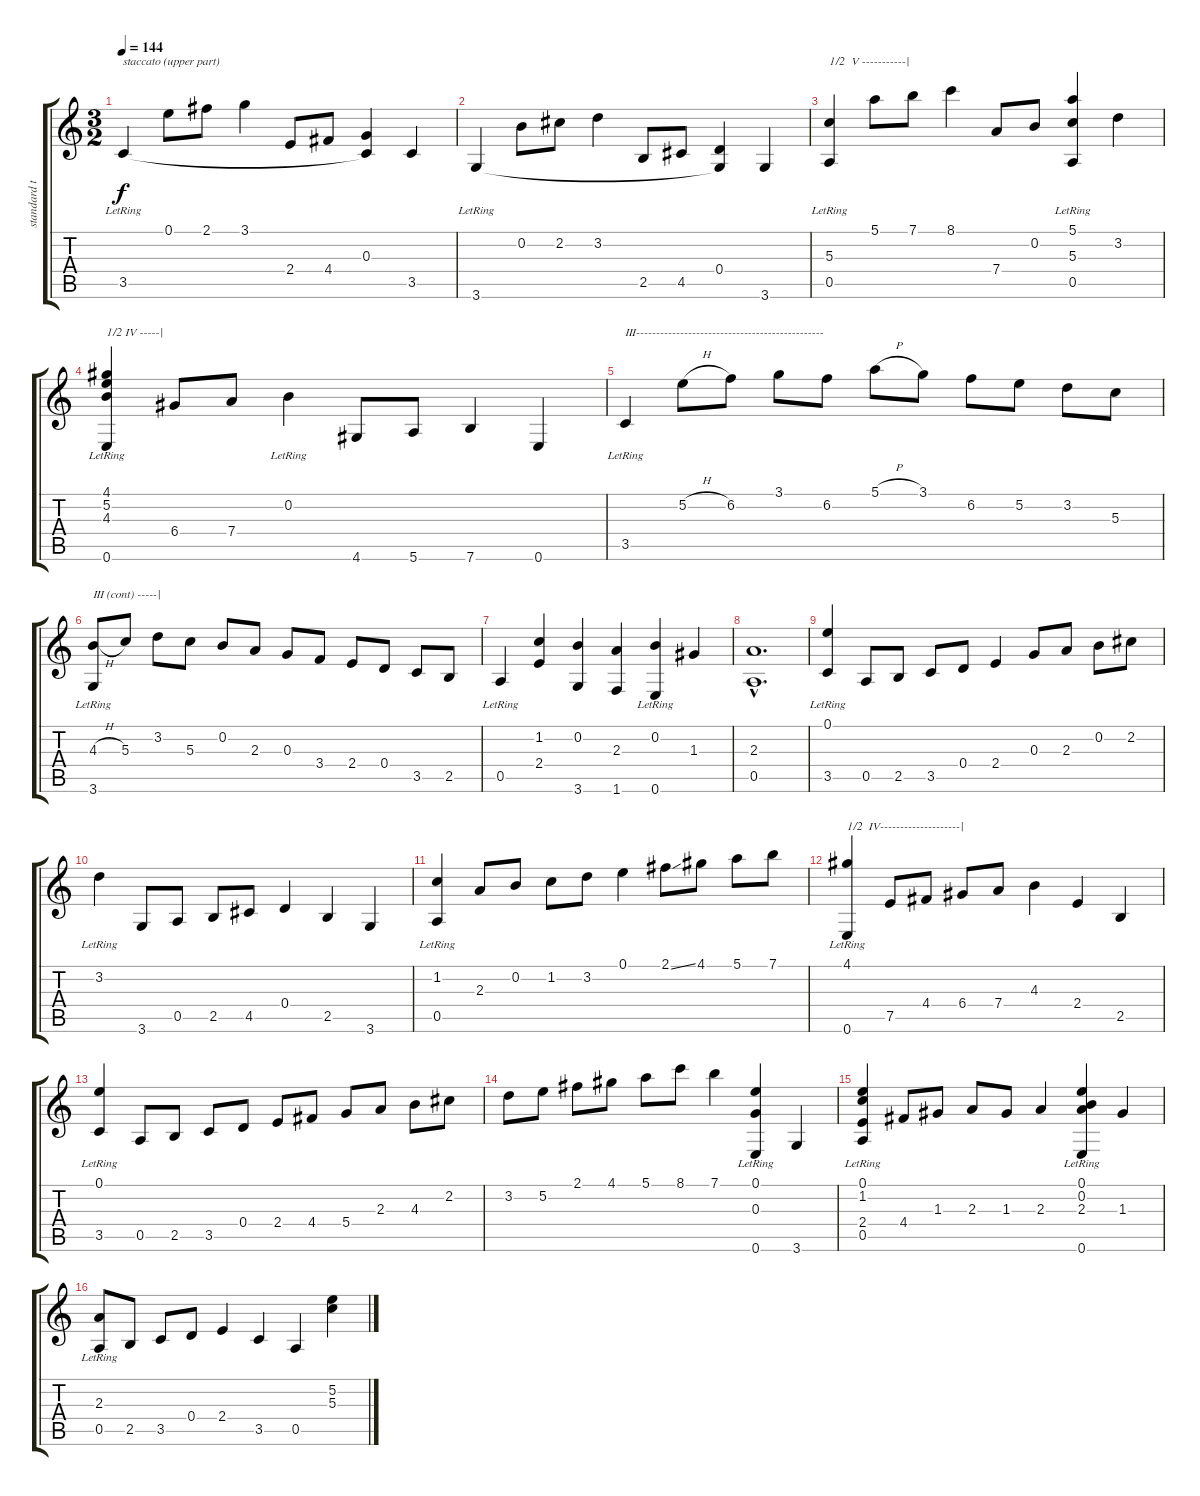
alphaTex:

\track ("standard tuning" "standard t") {instrument acousticguitarnylon}
\staff {score tabs}
\tuning (E4 B3 G3 D3 A2 E2) {hide}
\ts (3 2)
\tempo 144
\clef g2
\ks c
3.5{lr}.4{txt "staccato (upper part)" dy f} 0.1.8 2.1.8 3.1.4 2.4.8 4.4.8 (0.3 3.5{t}).4 3.5.4 |
3.6{lr}.4 0.2.8 2.2.8 3.2.4 2.5.8 4.5.8 (0.4 3.6{t}).4 3.6.4 |
(5.3 0.5{lr}).4{txt "1/2  V -----------|"} 5.1.8 7.1.8 8.1.4 7.4.8 0.2.8 (5.1 5.3 0.5{lr}).4 3.2.4 |
(4.1 5.2 4.3 0.6{lr}).4{txt "1/2 IV -----|"} 6.4.8 7.4.8 0.2{lr}.4 4.6.8 5.6.8 7.6.4 0.6.4 |
3.5{lr}.4{txt "III-----------------------------------------------"} 5.2{h}.8 6.2.8 3.1.8 6.2.8 5.1{h}.8 3.1.8 6.2.8 5.2.8 3.2.8 5.3.8 |
(4.3{h} 3.6{lr}).8{txt "III (cont) -----|"} 5.3.8 3.2.8 5.3.8 0.2.8 2.3.8 0.3.8 3.4.8 2.4.8 0.4.8 3.5.8 2.5.8 |
0.5{lr}.4 (1.2 2.4).4 (0.2 3.6).4 (2.3 1.6).4 (0.2 0.6{lr}).4 1.3.4 |
(2.3{hac} 0.5{hac}).1{d} |
(0.1{lr} 3.5).4 0.5.8 2.5.8 3.5.8 0.4.8 2.4.4 0.3.8 2.3.8 0.2.8 2.2.8 |
3.2{lr}.4 3.6.8 0.5.8 2.5.8 4.5.8 0.4.4 2.5.4 3.6.4 |
(1.2 0.5{lr}).4 2.3.8 0.2.8 1.2.8 3.2.8 0.1.4 2.1{ss}.8 4.1.8 5.1.8 7.1.8 |
(4.1{lr} 0.6{lr}).4{txt "1/2  IV--------------------|"} 7.5.8 4.4.8 6.4.8 7.4.8 4.3.4 2.4.4 2.5.4 |
(0.1{lr} 3.5).4 0.5.8 2.5.8 3.5.8 0.4.8 2.4.8 4.4.8 5.4.8 2.3.8 4.3.8 2.2.8 |
3.2.8 5.2.8 2.1.8 4.1.8 5.1.8 8.1.8 7.1.4 (0.1{lr} 0.3{lr} 0.6).4 3.6.4 |
(0.1{lr} 1.2 2.4 0.5{lr}).4 4.4.8 1.3.8 2.3.8 1.3.8 2.3.4 (0.1{lr} 0.2{lr} 2.3 0.6{lr}).4 1.3.4 |
(2.3{lr} 0.5).8 2.5.8 3.5.8 0.4.8 2.4.4 3.5.4 0.5.4 (5.2 5.3).4
